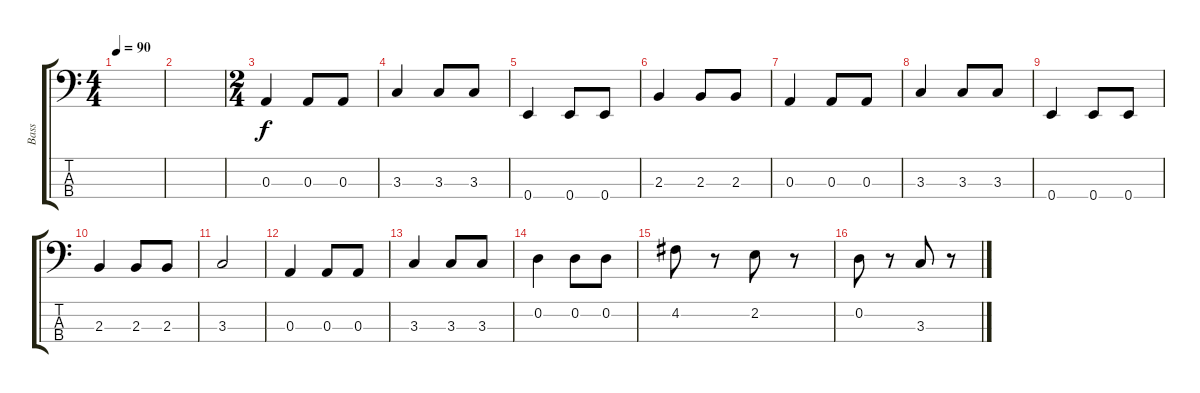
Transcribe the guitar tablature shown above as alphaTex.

\track ("Bass" "Bass") {instrument electricbasspick}
\staff {score tabs}
\tuning (G2 D2 A1 E1) {hide}
\ts (4 4)
\tempo 90
\clef f4
\ks c
|
|
\ts (2 4)
0.3.4 0.3.8 0.3.8 |
3.3.4 3.3.8 3.3.8 |
0.4.4 0.4.8 0.4.8 |
2.3.4 2.3.8 2.3.8 |
0.3.4 0.3.8 0.3.8 |
3.3.4 3.3.8 3.3.8 |
0.4.4 0.4.8 0.4.8 |
2.3.4 2.3.8 2.3.8 |
3.3.2 |
0.3.4 0.3.8 0.3.8 |
3.3.4 3.3.8 3.3.8 |
0.2.4 0.2.8 0.2.8 |
4.2.8 r.8 2.2.8 r.8 |
0.2.8 r.8 3.3.8 r.8
